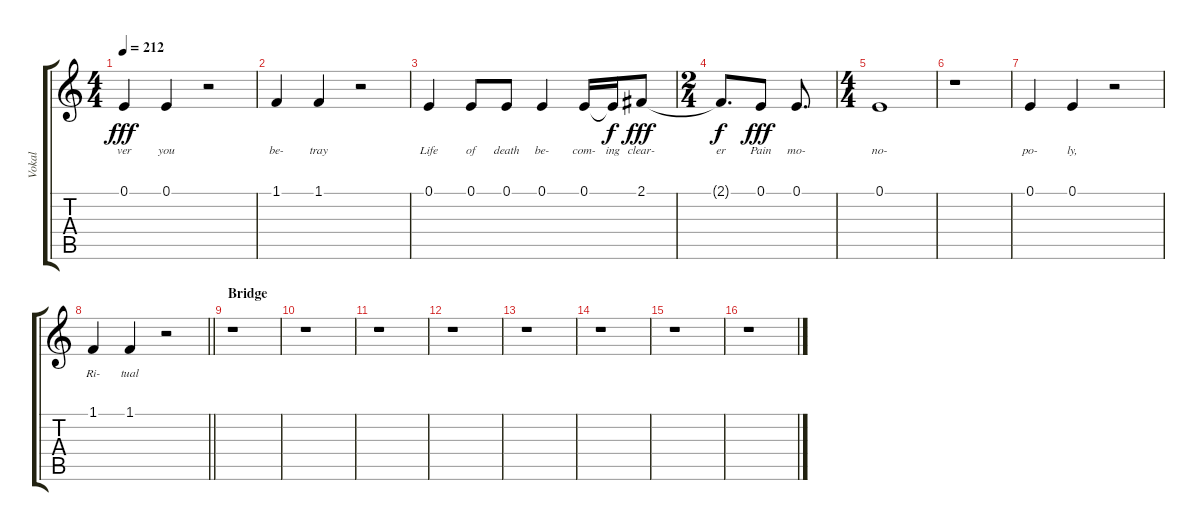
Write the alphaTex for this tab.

\track ("Vokal" "Vokal") {mute instrument lead6voice}
\staff {score tabs}
\tuning (E4 B3 G3 D3 A2 E2) {hide}
\ts (4 4)
\tempo 212
\clef g2
\ks c
0.1.4{lyrics (0 "ver") lyrics (1 "") lyrics (2 "") lyrics (3 "") lyrics (4 "") dy fff} 0.1.4{lyrics (0 "you") lyrics (1 "") lyrics (2 "") lyrics (3 "") lyrics (4 "")} r.2 |
1.1.4{lyrics (0 "be-") lyrics (1 "") lyrics (2 "") lyrics (3 "") lyrics (4 "")} 1.1.4{lyrics (0 "tray") lyrics (1 "") lyrics (2 "") lyrics (3 "") lyrics (4 "")} r.2 |
0.1.4{lyrics (0 "Life") lyrics (1 "") lyrics (2 "") lyrics (3 "") lyrics (4 "")} 0.1.8{lyrics (0 "of") lyrics (1 "") lyrics (2 "") lyrics (3 "") lyrics (4 "")} 0.1.8{lyrics (0 "death") lyrics (1 "") lyrics (2 "") lyrics (3 "") lyrics (4 "")} 0.1.4{lyrics (0 "be-") lyrics (1 "") lyrics (2 "") lyrics (3 "") lyrics (4 "")} 0.1.16{lyrics (0 "com-") lyrics (1 "") lyrics (2 "") lyrics (3 "") lyrics (4 "")} 0.1{t}.16{lyrics (0 "ing") lyrics (1 "") lyrics (2 "") lyrics (3 "") lyrics (4 "") dy f} 2.1.8{lyrics (0 "clear-") lyrics (1 "") lyrics (2 "") lyrics (3 "") lyrics (4 "") dy fff} |
\ts (2 4)
2.1{t}.8{d lyrics (0 "er") lyrics (1 "") lyrics (2 "") lyrics (3 "") lyrics (4 "") dy f} 0.1.8{lyrics (0 "Pain") lyrics (1 "") lyrics (2 "") lyrics (3 "") lyrics (4 "") dy fff} 0.1.8{d lyrics (0 "mo-") lyrics (1 "") lyrics (2 "") lyrics (3 "") lyrics (4 "")} |
\ts (4 4)
0.1.1{lyrics (0 "no-") lyrics (1 "") lyrics (2 "") lyrics (3 "") lyrics (4 "")} |
r.1 |
0.1.4{lyrics (0 "po-") lyrics (1 "") lyrics (2 "") lyrics (3 "") lyrics (4 "")} 0.1.4{lyrics (0 "ly,") lyrics (1 "") lyrics (2 "") lyrics (3 "") lyrics (4 "")} r.2 |
\barLineRight lightlight
1.1.4{lyrics (0 "Ri-") lyrics (1 "") lyrics (2 "") lyrics (3 "") lyrics (4 "")} 1.1.4{lyrics (0 "tual") lyrics (1 "") lyrics (2 "") lyrics (3 "") lyrics (4 "")} r.2 |
\section ("" "Bridge")
r.1 |
r.1 |
r.1 |
r.1 |
r.1 |
r.1 |
r.1 |
r.1
